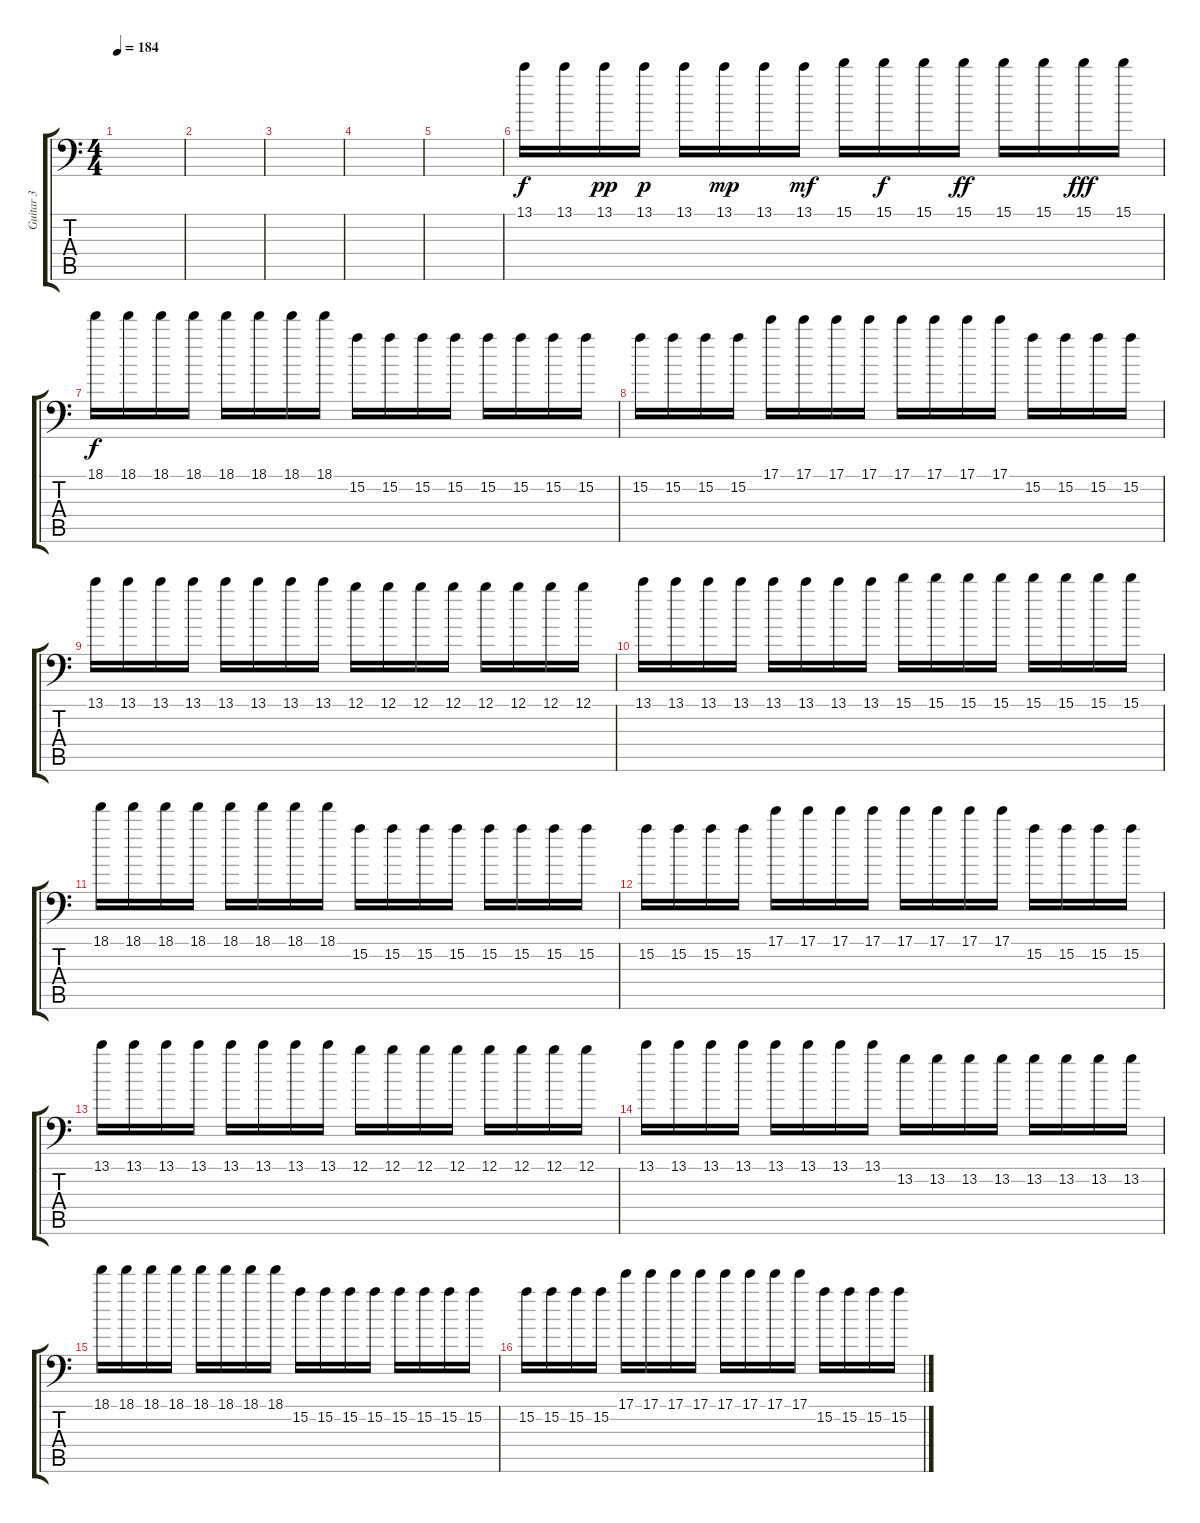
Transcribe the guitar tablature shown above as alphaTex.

\track ("Guitar 3" "Guitar 3") {instrument distortionguitar}
\staff {score tabs}
\tuning (B3 Gb3 D3 A2 E2 A1) {hide}
\ts (4 4)
\tempo 184
\clef f4
\ks c
|
|
|
|
|
13.1.16 13.1.16 13.1.16{dy pp} 13.1.16{dy p} 13.1.16 13.1.16{dy mp} 13.1.16 13.1.16{dy mf} 15.1.16 15.1.16{dy f} 15.1.16 15.1.16{dy ff} 15.1.16 15.1.16 15.1.16{dy fff} 15.1.16 |
18.1.16{dy f} 18.1.16 18.1.16 18.1.16 18.1.16 18.1.16 18.1.16 18.1.16 15.2.16 15.2.16 15.2.16 15.2.16 15.2.16 15.2.16 15.2.16 15.2.16 |
15.2.16 15.2.16 15.2.16 15.2.16 17.1.16 17.1.16 17.1.16 17.1.16 17.1.16 17.1.16 17.1.16 17.1.16 15.2.16 15.2.16 15.2.16 15.2.16 |
13.1.16 13.1.16 13.1.16 13.1.16 13.1.16 13.1.16 13.1.16 13.1.16 12.1.16 12.1.16 12.1.16 12.1.16 12.1.16 12.1.16 12.1.16 12.1.16 |
13.1.16 13.1.16 13.1.16 13.1.16 13.1.16 13.1.16 13.1.16 13.1.16 15.1.16 15.1.16 15.1.16 15.1.16 15.1.16 15.1.16 15.1.16 15.1.16 |
18.1.16 18.1.16 18.1.16 18.1.16 18.1.16 18.1.16 18.1.16 18.1.16 15.2.16 15.2.16 15.2.16 15.2.16 15.2.16 15.2.16 15.2.16 15.2.16 |
15.2.16 15.2.16 15.2.16 15.2.16 17.1.16 17.1.16 17.1.16 17.1.16 17.1.16 17.1.16 17.1.16 17.1.16 15.2.16 15.2.16 15.2.16 15.2.16 |
13.1.16 13.1.16 13.1.16 13.1.16 13.1.16 13.1.16 13.1.16 13.1.16 12.1.16 12.1.16 12.1.16 12.1.16 12.1.16 12.1.16 12.1.16 12.1.16 |
13.1.16 13.1.16 13.1.16 13.1.16 13.1.16 13.1.16 13.1.16 13.1.16 13.2.16 13.2.16 13.2.16 13.2.16 13.2.16 13.2.16 13.2.16 13.2.16 |
18.1.16 18.1.16 18.1.16 18.1.16 18.1.16 18.1.16 18.1.16 18.1.16 15.2.16 15.2.16 15.2.16 15.2.16 15.2.16 15.2.16 15.2.16 15.2.16 |
15.2.16 15.2.16 15.2.16 15.2.16 17.1.16 17.1.16 17.1.16 17.1.16 17.1.16 17.1.16 17.1.16 17.1.16 15.2.16 15.2.16 15.2.16 15.2.16
